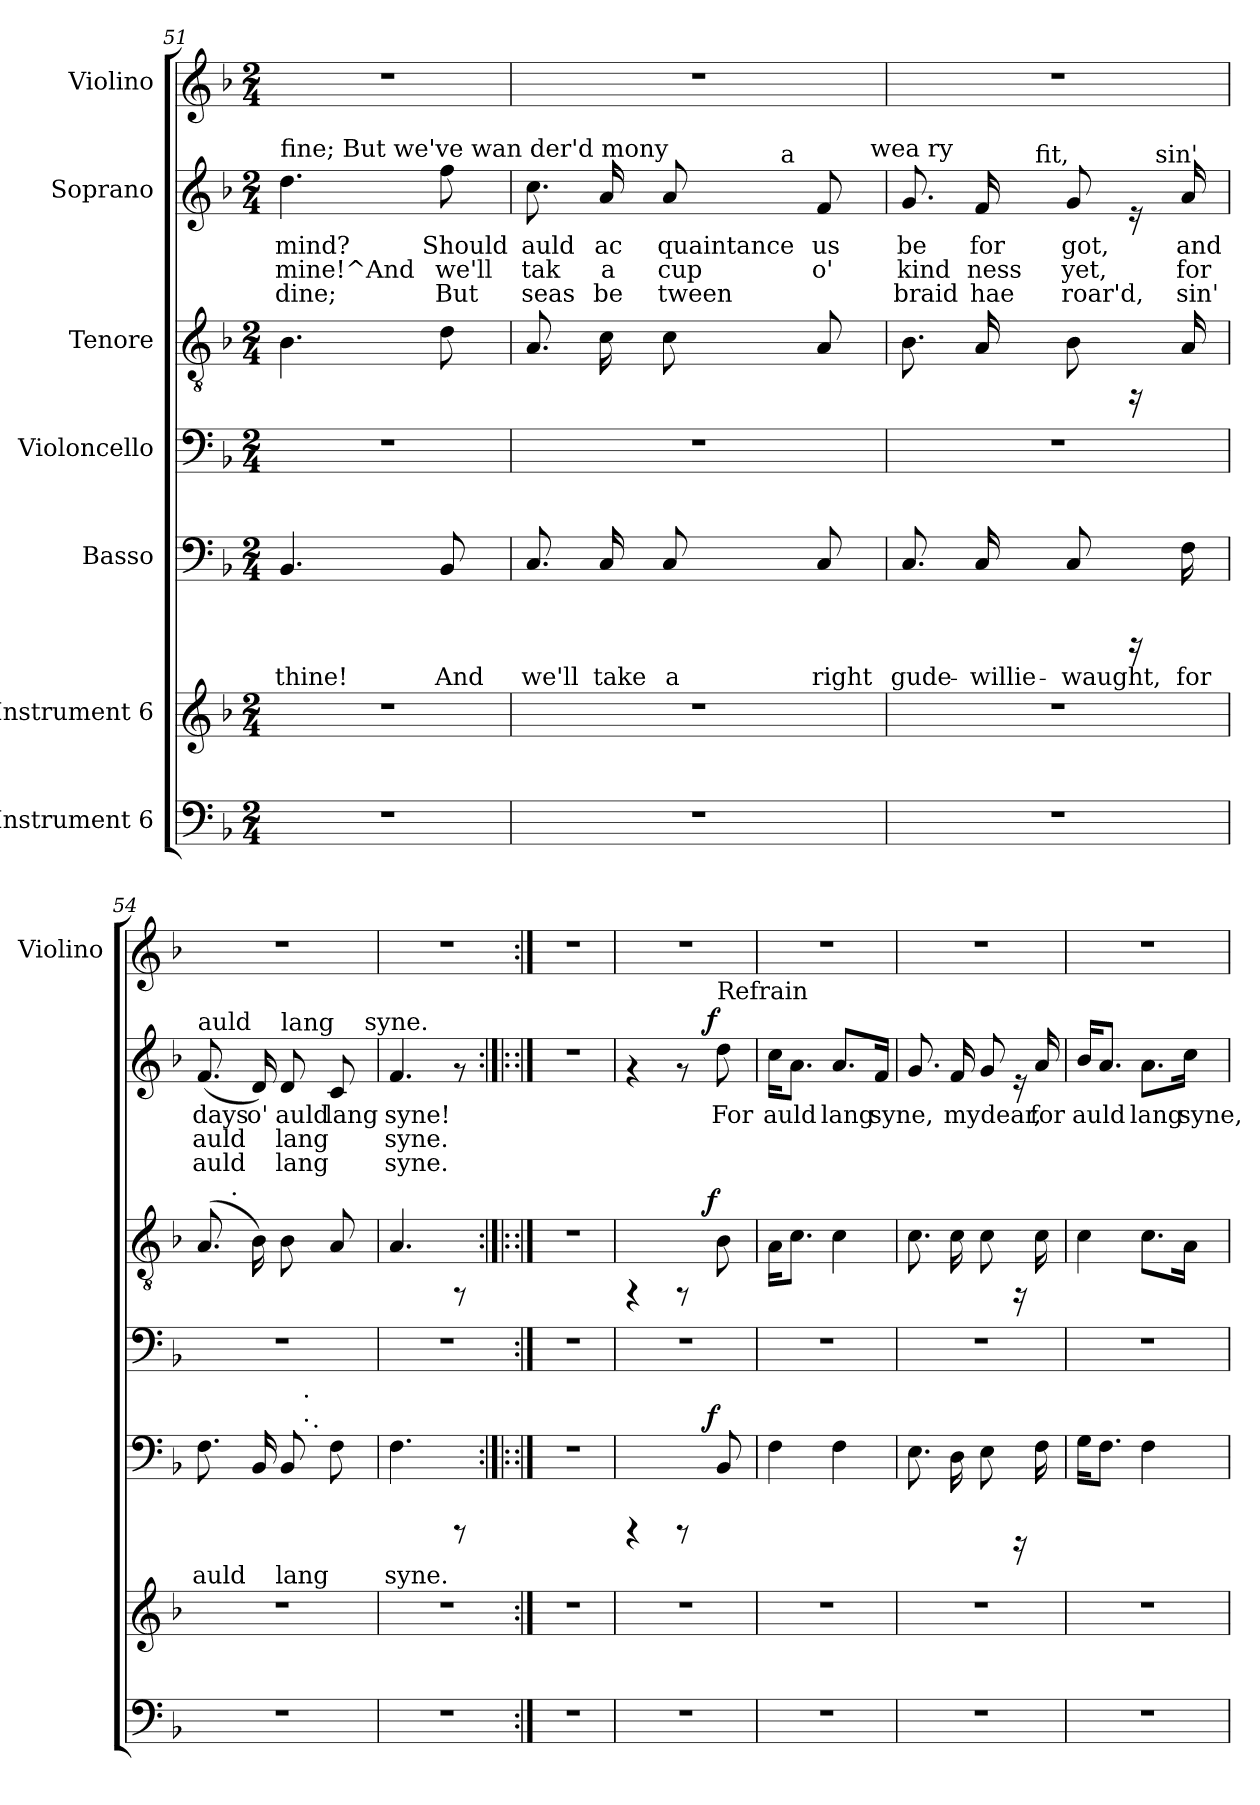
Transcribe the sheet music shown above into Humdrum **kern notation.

**kern	**kern	**kern	**text	**dynam	**kern	**kern	**dynam	**kern	**text	**text	**text	**dynam	**kern
*part7	*part6	*part5	*part5	*part5	*part4	*part3	*part3	*part2	*part2	*part2	*part2	*part2	*part1
*staff7	*staff6	*staff5	*staff5	*staff5	*staff4	*staff3	*staff3	*staff2	*staff2	*staff2	*staff2	*staff2	*staff1
*I"Instrument 6	*I"Instrument 6	*I"Basso	*	*	*I"Violoncello	*I"Tenore	*	*I"Soprano	*	*	*	*	*I"Violino
*	*	*	*	*	*	*	*	*	*	*	*	*	*I'Violino
!!LO:LB:g=z
*clefF4	*clefG2	*clefF4	*	*	*clefF4	*clefGv2	*	*clefG2	*	*	*	*	*clefG2
*k[b-]	*k[b-]	*k[b-]	*	*	*k[b-]	*k[b-]	*	*k[b-]	*	*	*	*	*k[b-]
*F:	*F:	*F:	*	*	*F:	*F:	*	*F:	*	*	*	*	*F:
*M2/4	*M2/4	*M2/4	*	*	*M2/4	*M2/4	*	*M2/4	*	*	*	*	*M2/4
=51	=51	=51	=51	=51	=51	=51	=51	=51	=51	=51	=51	=51	=51
!	!	!	!	!	!	!	!	!LO:TX:a:t=fine; But we've wan der'd mony	!	!	!	!	!
!	!	!	!LO:LY:b:rj	!	!	!	!	!	!LO:LY:b:cj	!LO:LY:b:cj	!LO:LY:b:cj	!	!
2r	2r	4.BB-/	thine!	.	2r	4.B-\	.	4.dd\	mind?	mine!^And	dine;	.	2r
!	!	!	!LO:LY:b:rj	!	!	!	!	!	!LO:LY:b:cj	!LO:LY:b:cj	!LO:LY:b:cj	!	!
.	.	8BB-/	And	.	.	8d\	.	8ff\	Should	we'll	But	.	.
=52	=52	=52	=52	=52	=52	=52	=52	=52	=52	=52	=52	=52	=52
!	!	!	!LO:LY:b:rj	!	!	!	!	!	!LO:LY:b:cj	!LO:LY:b:cj	!LO:LY:b:cj	!	!
*	*	*	*	*	*	*	*	*^	*	*	*	*	*
2r	2r	8.C/	we'll	.	2r	8.A/	.	8.cc\	4ryy	auld	tak	seas	.	2r
!	!	!	!LO:LY:b:rj	!	!	!	!	!	!	!LO:LY:b:cj	!LO:LY:b:cj	!LO:LY:b:cj	!	!
.	.	16C/	take	.	.	16c\	.	16a/	.	ac	a	be	.	.
!	!	!	!LO:LY:b:rj	!	!	!	!	!	!	!LO:LY:b:cj	!LO:LY:b:cj	!LO:LY:b:cj	!	!
.	.	8C/	a	.	.	8c\	.	8a/	16..ryy	quaintance	cup	tween	.	.
!	!	!	!	!	!	!	!	!	!LO:TX:a:t=a	!	!	!	!	!
.	.	.	.	.	.	.	.	.	8ryy	.	.	.	.	.
!	!	!	!LO:LY:b:rj	!	!	!	!	!	!	!LO:LY:b:cj	!LO:LY:b:cj	!LO:LY:b:cj	!	!
.	.	8C/	right	.	.	8A/	.	8f/	.	us	o'	.	.	.
!	!	!	!	!	!	!	!	!	!LO:TX:a:t=wea ry	!	!	!	!	!
.	.	.	.	.	.	.	.	.	64ryy	.	.	.	.	.
=53	=53	=53	=53	=53	=53	=53	=53	=53	=53	=53	=53	=53	=53	=53
!	!	!	!LO:LY:b:rj	!	!	!	!	!	!	!LO:LY:b:cj	!LO:LY:b:cj	!LO:LY:b:cj	!	!
*	*	*	*	*	*	*	*	*	*^	*	*	*	*	*
2r	2r	8.C/	gude-	.	2r	8.B-\	.	8.g/	8...ryy	4ryy	be	kind	braid	.	2r
!	!	!	!LO:LY:b:rj	!	!	!	!	!	!	!	!LO:LY:b:cj	!LO:LY:b:cj	!LO:LY:b:cj	!	!
.	.	16C/	-willie-	.	.	16A/	.	16f/	.	.	for	ness	hae	.	.
!	!	!	!	!	!	!	!	!	!LO:TX:a:t=fit,	!	!	!	!	!	!
.	.	.	.	.	.	.	.	.	4ryy	.	.	.	.	.	.
!	!	!	!LO:LY:b:rj	!	!	!	!	!	!	!	!LO:LY:b:cj	!LO:LY:b:cj	!LO:LY:b:cj	!	!
.	.	8C/	-waught,	.	.	8B-\	.	8g/	.	8ryy	got,	yet,	roar'd,	.	.
.	.	16rBBBB	.	.	.	16rEE	.	16re	.	32ryy	.	.	.	.	.
!	!	!	!	!	!	!	!	!	!	!LO:TX:a:t=sin'	!	!	!	!	!
.	.	.	.	.	.	.	.	.	.	16.ryy	.	.	.	.	.
!	!	!	!LO:LY:b:rj	!	!	!	!	!	!	!	!LO:LY:b:cj	!LO:LY:b:cj	!LO:LY:b:cj	!	!
.	.	16F\	for	.	.	16A/	.	16a/	.	.	and	for	sin'	.	.
.	.	.	.	.	.	.	.	.	64ryy	.	.	.	.	.	.
=54	=54	=54	=54	=54	=54	=54	=54	=54	=54	=54	=54	=54	=54	=54	=54
!	!	!	!	!	!	!	!	!LO:TX:a:t=auld	!	!	!	!	!	!	!
!	!	!	!LO:LY:b:rj	!	!	!	!	!	!	!	!LO:LY:b:cj	!LO:LY:b:cj	!LO:LY:b:cj	!	!
*	*	*^	*	*	*	*^	*	*	*	*	*	*	*	*	*
*	*	*	*^	*	*	*	*	*	*	*	*v	*v	*	*	*	*	*
2r	2r	8.F\	4ryy	4ryy	auld	.	2r	(>8.A/	8ryy	.	(<8.f/	4...ryy	days	auld	auld	.	2r
!	!	!	!	!	!	!	!	!	!LO:TX:a:t=.	!	!	!	!	!	!	!	!
.	.	.	.	.	.	.	.	.	4.ryy	.	.	.	.	.	.	.	.
!	!	!	!	!	!LO:LY:b:rj	!	!	!	!	!	!	!	!LO:LY:b:cj	!LO:LY:b:cj	!LO:LY:b:cj	!	!
.	.	16BB-/	.	.	.	.	.	16B-\)	.	.	16d/)	.	o'	.	.	.	.
!	!	!	!	!	!	!	!	!	!	!	!LO:TX:a:t=lang	!	!	!	!	!	!
!	!	!	!	!	!LO:LY:b:rj	!	!	!	!	!	!	!	!LO:LY:b:cj	!LO:LY:b:cj	!LO:LY:b:cj	!	!
.	.	8BB-/	16ryy	16ryy	lang	.	.	8B-\	.	.	8d/	.	auld	lang	lang	.	.
!	!	!	!LO:TX:a:t=.	!	!	!	!	!	!	!	!	!	!	!	!	!	!
!	!	!	!LO:TX:a:t=.	!	!	!	!	!	!	!	!	!	!	!	!	!	!
.	.	.	8.ryy	64ryy	.	.	.	.	.	.	.	.	.	.	.	.	.
!	!	!	!	!LO:TX:a:t=.	!	!	!	!	!	!	!	!	!	!	!	!	!
.	.	.	.	8ryy	.	.	.	.	.	.	.	.	.	.	.	.	.
!	!	!	!	!	!LO:LY:b:rj	!	!	!	!	!	!	!	!LO:LY:b:cj	!LO:LY:b:cj	!LO:LY:b:cj	!	!
.	.	8F\	.	.	.	.	.	8A/	.	.	8c/	.	lang	.	.	.	.
.	.	.	.	32.ryy	.	.	.	.	.	.	.	.	.	.	.	.	.
!	!	!	!	!	!	!	!	!	!	!	!	!LO:TX:a:t=syne.	!	!	!	!	!
.	.	.	.	.	.	.	.	.	.	.	.	32ryy	.	.	.	.	.
=55	=55	=55	=55	=55	=55	=55	=55	=55	=55	=55	=55	=55	=55	=55	=55	=55	=55
!	!	!	!	!	!LO:LY:b:rj	!	!	!	!	!	!	!	!LO:LY:b:cj	!LO:LY:b:cj	!LO:LY:b:cj	!	!
*	*	*	*	*	*	*	*	*v	*v	*	*	*	*	*	*	*	*
*	*	*v	*v	*v	*	*	*	*	*	*v	*v	*	*	*	*	*
2r	2r	4.F\	syne.	.	2r	4.A/	.	4.f/	syne!	syne.	syne.	.	2r
.	.	8rCCC	.	.	.	8rFF	.	8rf	.	.	.	.	.
!!LO:LB:g=z
=56	=56	=56:|!|:	=56:|!|:	=56:|!|:	=56	=56:|!|:	=56:|!|:	=56:|!|:	=56:|!|:	=56:|!|:	=56:|!|:	=56:|!|:	=56:|!|:
2r	2r	2r	.	.	2r	2r	.	2r	.	.	.	.	2r
=57	=57	=57	=57	=57	=57	=57	=57	=57	=57	=57	=57	=57	=57
*	*	*^	*	*	*	*^	*	*^	*	*	*	*	*
2r	2r	4rCCC	4ryy	.	.	2r	4rFF	4ryy	.	4rf	4ryy	.	.	.	.	2r
.	.	8rCCC	16..ryy	.	.	.	8rFF	16..ryy	.	8rf	16..ryy	.	.	.	.	.
!	!	!	!	!	!LO:DY:a	!	!	!	!LO:DY:a	!	!	!	!	!	!LO:DY:a	!
.	.	.	8ryy	.	f	.	.	8ryy	f	.	8ryy	.	.	.	f	.
!	!	!	!	!	!	!	!	!	!	!LO:TX:a:t=Refrain	!	!	!	!	!	!
!	!	!	!	!	!	!	!	!	!	!	!	!LO:LY:b:cj	!	!	!	!
.	.	8BB-/	.	.	.	.	8B-\	.	.	8dd\	.	For	.	.	.	.
.	.	.	64ryy	.	.	.	.	64ryy	.	.	64ryy	.	.	.	.	.
=58	=58	=58	=58	=58	=58	=58	=58	=58	=58	=58	=58	=58	=58	=58	=58	=58
!	!	!	!	!	!	!	!	!	!	!	!	!LO:LY:b:cj	!	!	!	!
*	*	*	*	*	*	*	*v	*v	*	*	*	*	*	*	*	*
*	*	*v	*v	*	*	*	*	*	*v	*v	*	*	*	*	*
2r	2r	4F\	.	.	2r	16A\L	.	16cc\L	auld	.	.	.	2r
!	!	!	!	!	!	!	!	!	!LO:LY:b:cj	!	!	!	!
.	.	.	.	.	.	8.c\J	.	8.a\J	.	.	.	.	.
!	!	!	!	!	!	!	!	!	!LO:LY:b:cj	!	!	!	!
.	.	4F\	.	.	.	4c\	.	8.a/L	lang	.	.	.	.
!	!	!	!	!	!	!	!	!	!LO:LY:b:cj	!	!	!	!
.	.	.	.	.	.	.	.	16f/J	syne,	.	.	.	.
=59	=59	=59	=59	=59	=59	=59	=59	=59	=59	=59	=59	=59	=59
!	!	!	!	!	!	!	!	!	!LO:LY:b:cj	!	!	!	!
2r	2r	8.E\	.	.	2r	8.c\	.	8.g/	.	.	.	.	2r
!	!	!	!	!	!	!	!	!	!LO:LY:b:cj	!	!	!	!
.	.	16D\	.	.	.	16c\	.	16f/	mydear,	.	.	.	.
!	!	!	!	!	!	!	!	!	!LO:LY:b:cj	!	!	!	!
.	.	8E\	.	.	.	8c\	.	8g/	.	.	.	.	.
.	.	16rBBBB	.	.	.	16rEE	.	16re	.	.	.	.	.
!	!	!	!	!	!	!	!	!	!LO:LY:b:cj	!	!	!	!
.	.	16F\	.	.	.	16c\	.	16a/	for	.	.	.	.
=60	=60	=60	=60	=60	=60	=60	=60	=60	=60	=60	=60	=60	=60
!	!	!	!	!	!	!	!	!	!LO:LY:b:cj	!	!	!	!
2r	2r	16G\L	.	.	2r	4c\	.	16b-/L	auld	.	.	.	2r
!	!	!	!	!	!	!	!	!	!LO:LY:b:cj	!	!	!	!
.	.	8.F\J	.	.	.	.	.	8.a/J	.	.	.	.	.
!	!	!	!	!	!	!	!	!	!LO:LY:b:cj	!	!	!	!
.	.	4F\	.	.	.	8.c\L	.	8.a\L	lang	.	.	.	.
!	!	!	!	!	!	!	!	!	!LO:LY:b:cj	!	!	!	!
.	.	.	.	.	.	16A\J	.	16cc\J	syne,	.	.	.	.
=	=	=	=	=	=	=	=	=	=	=	=	=	=
*-	*-	*-	*-	*-	*-	*-	*-	*-	*-	*-	*-	*-	*-
